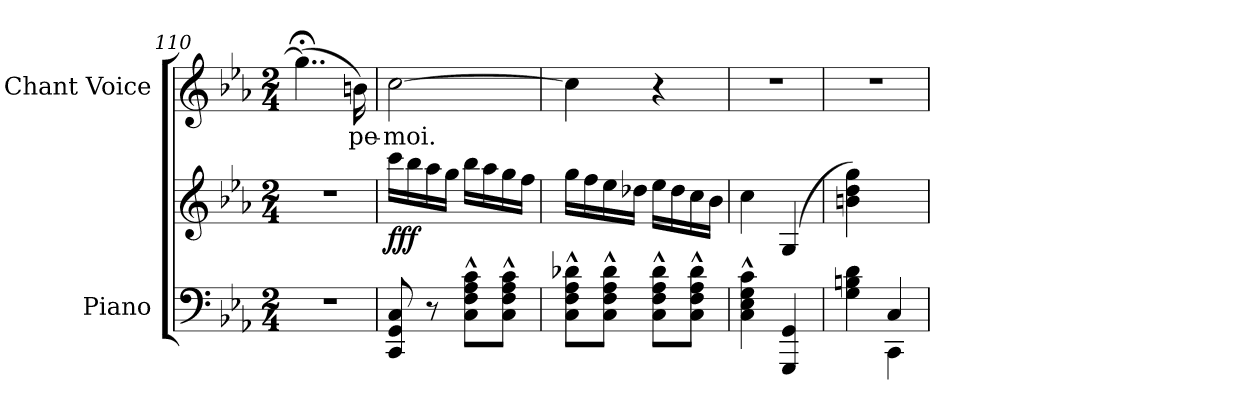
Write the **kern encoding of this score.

**kern	**kern	**dynam	**kern	**text
*part2	*part2	*part2	*part1	*part1
*staff3	*staff2	*staff2/3	*staff1	*staff1
*I"Piano	*	*	*I"Chant Voice	*
*I'Pno	*	*	*	*
*clefF4	*clefG2	*	*clefG2	*
*k[b-e-a-]	*k[b-e-a-]	*	*k[b-e-a-]	*
*M2/4	*M2/4	*	*M2/4	*
=110	=110	=110	=110	=110
2r	2r	.	(4..gg;<\]	.
.	.	.	16bn\)	-pe-
=111	=111	=111	=111	=111
!	!	!LO:DY:b	!	!
8CC/ 8GG/ 8C/	16ccc\LL	fff	[2cc\	-moi.
.	16bb-\	.	.	.
8r	16aa-\	.	.	.
.	16gg\JJ	.	.	.
8C\^^ 8F\^^ 8A-\^^ 8c\^^L	16bb-\LL	.	.	.
.	16aa-\	.	.	.
8C\^^ 8F\^^ 8A-\^^ 8c\^^J	16gg\	.	.	.
.	16ff\JJ	.	.	.
=112	=112	=112	=112	=112
8C\^^ 8F\^^ 8A-\^^ 8d-X\^^L	16gg\LL	.	4cc\]	.
.	16ff\	.	.	.
8C\^^ 8F\^^ 8A-\^^ 8d-\^^J	16ee-\	.	.	.
.	16dd-X\JJ	.	.	.
8C\^^ 8F\^^ 8A-\^^ 8d-\^^L	16ee-\LL	.	4r	.
.	16dd-\	.	.	.
8C\^^ 8F\^^ 8A-\^^ 8d-\^^J	16cc\	.	.	.
.	16b-\JJ	.	.	.
=113	=113	=113	=113	=113
4C\^^ 4E-\^^ 4G\^^ 4c\^^	4cc\	.	2r	.
4GGG/ 4GG/	(>4G/	.	.	.
=114	=114	=114	=114	=114
*^	*	*	*	*
4ryy	4G\ 4Bn\ 4d\	4bn\ 4dd\ 4gg\)	.	2r	.
4C/	4CC\	4ryy	.	.	.
*v	*v	*	*	*	*
=	=	=	=	=
*-	*-	*-	*-	*-
